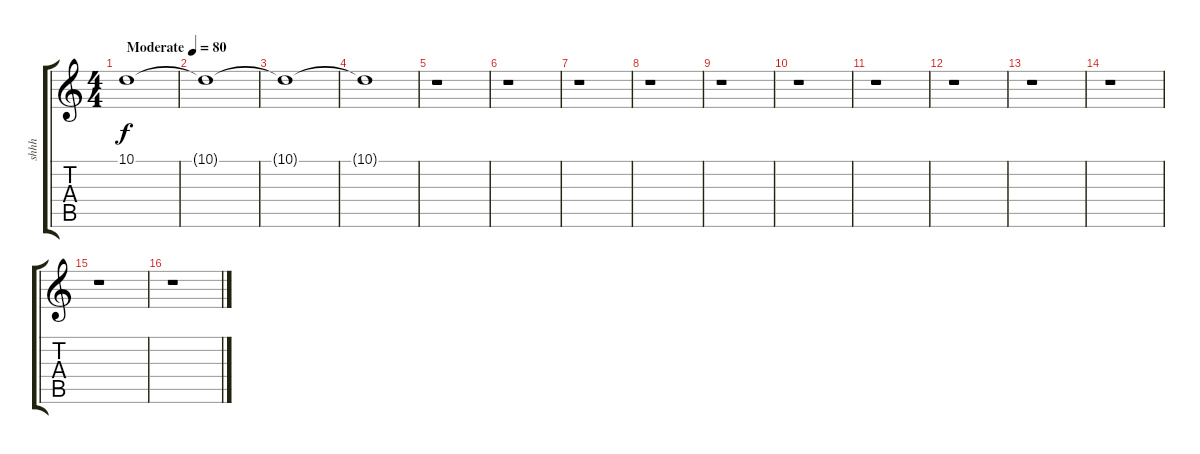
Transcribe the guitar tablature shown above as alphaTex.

\track ("shhh" "shhh") {instrument applause}
\staff {score tabs}
\tuning (E4 B3 G3 D3 A2 E2) {hide}
\ts (4 4)
\tempo (80 "Moderate")
\clef g2
\ks c
10.1.1{dy f instrument applause} |
10.1{t}.1 |
10.1{t}.1 |
10.1{t}.1 |
r.1 |
r.1 |
r.1 |
r.1 |
r.1 |
r.1 |
r.1 |
r.1 |
r.1 |
r.1 |
r.1 |
r.1
